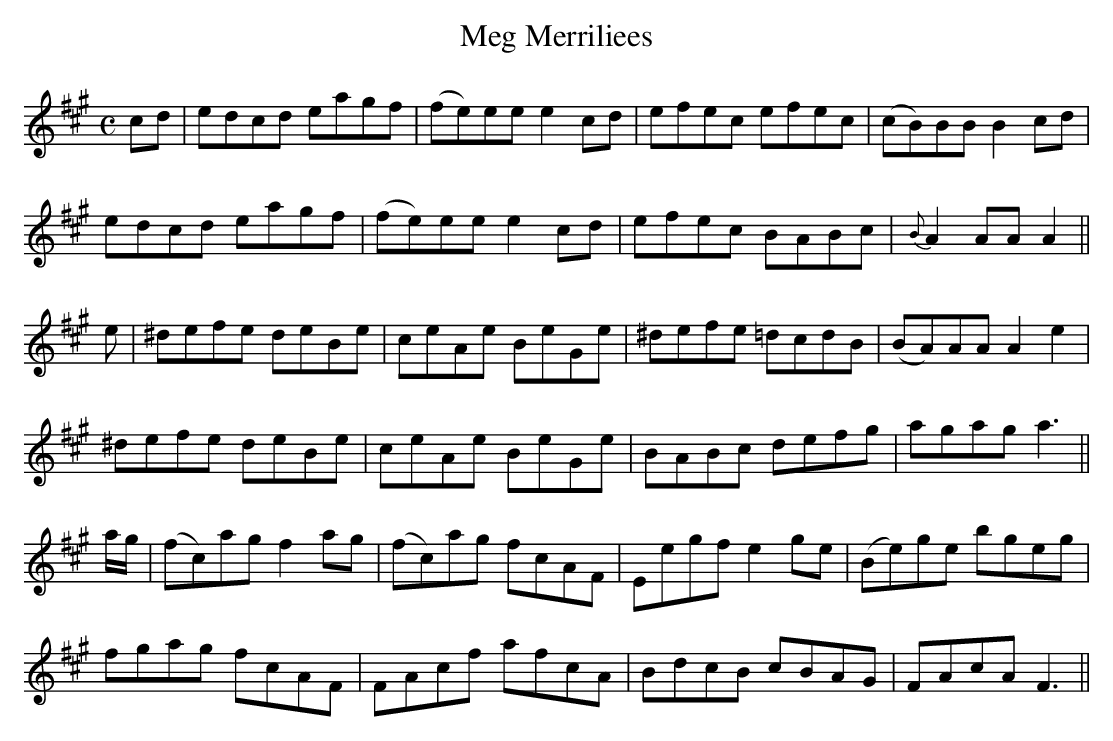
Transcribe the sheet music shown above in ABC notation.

X:1
T:Meg Merriliees
M:C
L:1/8
K:A
cd|edcd eagf|(fe)ee e2 cd|efec efec|(cB)BB B2 cd|
edcd eagf|(fe)ee e2 cd|efec BABc|{B}A2 AA A2||
e|^defe deBe|ceAe BeGe|^defe =dcdB|(BA)AA A2e2|
^defe deBe|ceAe BeGe|BABc defg|agag a3||
a/g/|(fc)ag f2 ag|(fc)ag fcAF|Eegf e2 ge|(Be)ge bgeg|
fgag fcAF|FAcf afcA|BdcB cBAG|FAcA F3||
